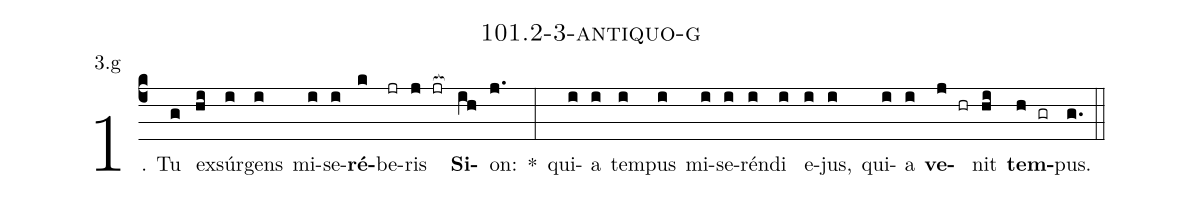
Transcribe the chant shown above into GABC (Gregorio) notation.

name: 101.2-3-antiquo-g;
annotation: 3.g;
%%
(c4)1. Tu(g) ex(hi)súr(i)gens(i) mi(i)se(i)<b>ré</b>(k)be(jr)ris(j jr[ocb:1{]) <b>Si</b>(ih[ocb:0}])on:(j.) *(:) qui(i)a(i) tem(i)pus(i) mi(i)se(i)rén(i)di(i) e(i)jus,(i) qui(i)a(i) <b>ve</b>(j hr)nit(hi) <b>tem</b>(h gr)pus.(g.) (::)


%E(i) u(i) o(j) u(hi) a(h) e.(g.) (::)
